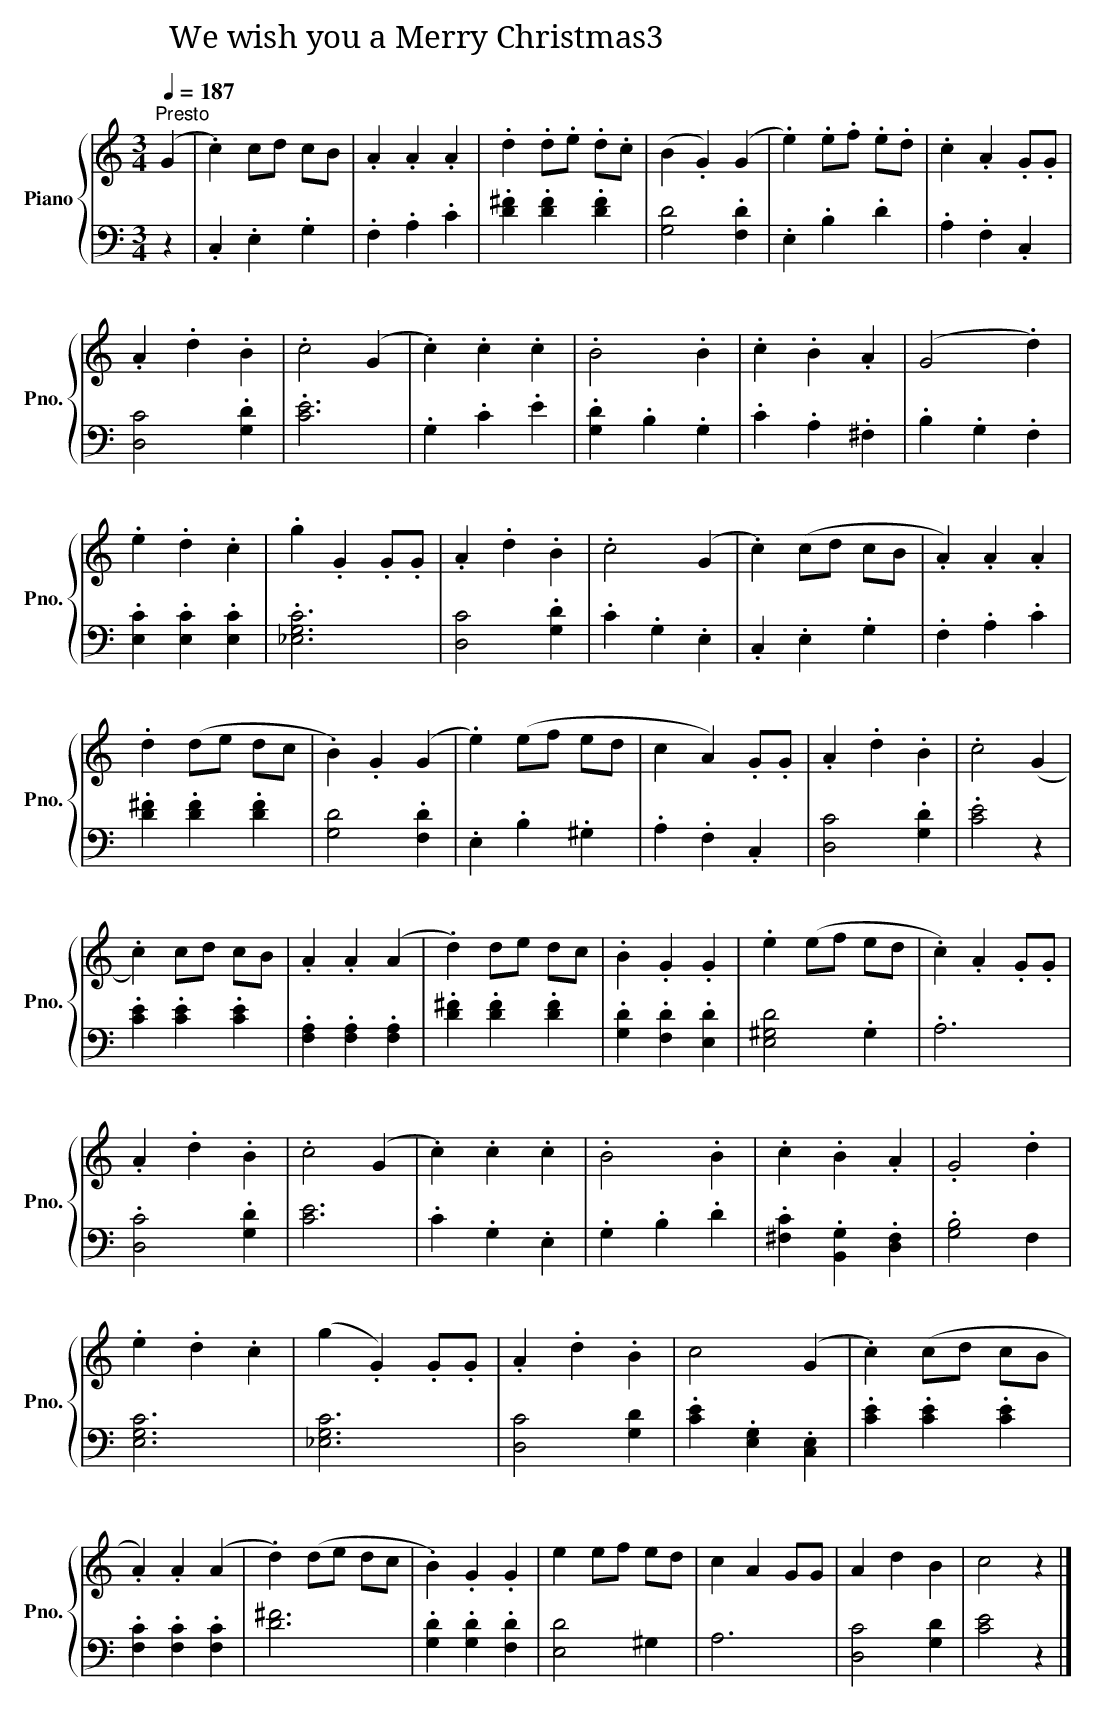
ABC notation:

X:1
T:We wish you a Merry Christmas（圣诞活动歌曲3）
%%score { 1 | 2 }
L:1/4
Q:1/4=187
M:3/4
K:C
V:1 treble nm="Piano" snm="Pno."
V:2 bass
V:1
"^Presto" (G | .c) c/d/ c/B/ | .A .A .A | .d .d/.e/ .d/.c/ | (B .G) (G | .e) .e/.f/ .e/.d/ | %6
 .c .A .G/.G/ | .A .d .B | .c2 (G | .c) .c .c | .B2 .B | .c .B .A | (G2 .d) | .e .d .c | %14
 .g .G .G/.G/ | .A .d .B | .c2 (G | .c) (c/d/ c/B/ | .A) .A .A | .d (d/e/ d/c/ | .B) .G (G | %21
 .e) (e/f/ e/d/ | c A) .G/.G/ | .A .d .B | .c2 (G | .c) c/d/ c/B/ | .A .A (A | .d) d/e/ d/c/ | %28
 .B .G .G | .e (e/f/ e/d/ | .c) .A .G/.G/ | .A .d .B | .c2 (G | .c) .c .c | .B2 .B | .c .B .A | %36
 .G2 .d | .e .d .c | (g .G) .G/.G/ | .A .d .B | c2 (G | .c) (c/d/ c/B/ | .A) .A (A | %43
 .d) (d/e/ d/c/ | .B) .G .G | e e/f/ e/d/ | c A G/G/ | A d B | c2 z |] %49
V:2
 z | .C, .E, .G, | .F, .A, .C | .[D^F] .[DF] .[DF] | [G,D]2 .[F,D] | .E, .B, .D | .A, .F, .C, | %7
 [D,C]2 .[G,D] | .[CE]3 | .G, .C .E | .[G,D] .B, .G, | .C .A, .^F, | .B, .G, .F, | %13
 .[E,C] .[E,C] .[E,C] | .[_E,G,C]3 | [D,C]2 .[G,D] | .C .G, .E, | .C, .E, .G, | .F, .A, .C | %19
 .[D^F] .[DF] .[DF] | [G,D]2 .[F,D] | .E, .B, .^G, | .A, .F, .C, | [D,C]2 .[G,D] | .[CE]2 z | %25
 .[CE] .[CE] .[CE] | .[F,A,] .[F,A,] .[F,A,] | .[D^F] .[DF] .[DF] | .[G,D] .[F,D] .[E,D] | %29
 [E,^G,D]2 .G, | .A,3 | .[D,C]2 .[G,D] | [CE]3 | .C .G, .E, | .G, .B, .D | %35
 .[^F,C] .[B,,G,] .[D,F,] | .[G,B,]2 F, | [E,G,C]3 | [_E,G,C]3 | [D,C]2 [G,D] | %40
 .[CE] .[E,G,] .[C,E,] | .[CE] .[CE] .[CE] | .[F,C] .[F,C] .[F,C] | [D^F]3 | .[G,D] .[G,D] .[F,D] | %45
 [E,D]2 ^G, | A,3 | [D,C]2 [G,D] | [CE]2 z |] %49
